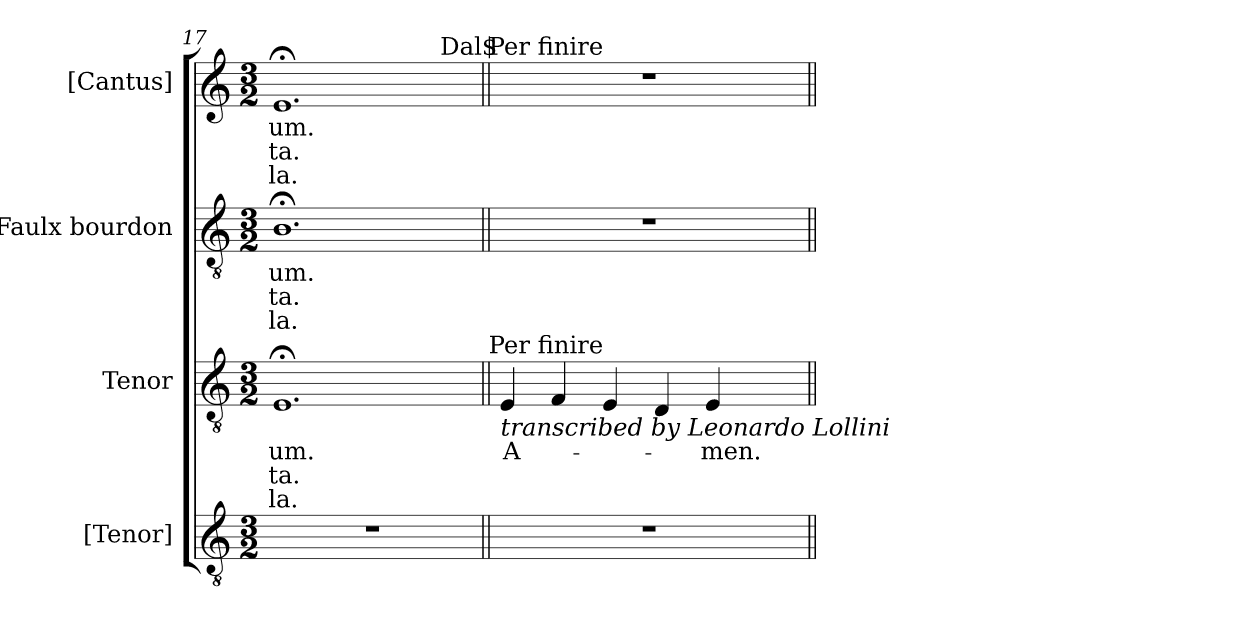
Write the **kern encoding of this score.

**kern	**kern	**text	**text	**text	**kern	**text	**text	**text	**kern	**text	**text	**text
*part4	*part3	*part3	*part3	*part3	*part2	*part2	*part2	*part2	*part1	*part1	*part1	*part1
*staff4	*staff3	*staff3	*staff3	*staff3	*staff2	*staff2	*staff2	*staff2	*staff1	*staff1	*staff1	*staff1
*I"[Tenor]	*I"Tenor	*	*	*	*I"Faulx bourdon	*	*	*	*I"[Cantus]	*	*	*
*I'T.	*I'T.	*	*	*	*	*	*	*	*I'A.	*	*	*
*clefGv2	*clefGv2	*	*	*	*clefGv2	*	*	*	*clefG2	*	*	*
*ITrd7c12	*ITrd7c12	*	*	*	*ITrd7c12	*	*	*	*	*	*	*
*k[]	*k[]	*	*	*	*k[]	*	*	*	*k[]	*	*	*
*C:	*C:	*	*	*	*C:	*	*	*	*C:	*	*	*
*M3/2	*M3/2	*	*	*	*M3/2	*	*	*	*M3/2	*	*	*
=17	=17	=17	=17	=17	=17	=17	=17	=17	=17	=17	=17	=17
!LO:N:vis=1	!	!	!	!	!	!	!	!	!	!	!	!
!	!	!LO:LY:b:color=#000000	!LO:LY:b:color=#000000	!LO:LY:b:color=#000000	!	!	!	!	!	!	!	!
!	!	!	!	!	!	!LO:LY:b:color=#000000	!LO:LY:b:color=#000000	!LO:LY:b:color=#000000	!	!	!	!
!	!	!	!	!	!	!	!	!	!	!LO:LY:b:color=#000000	!LO:LY:b:color=#000000	!LO:LY:b:color=#000000
*	*	*	*	*	*	*	*	*	*^	*	*	*
1.r	1.EE;i	-um.	-ta.	-la.	1.BB;i	-um.	-ta.	-la.	1.e;i	1ryy	-um.	-ta.	-la.
.	.	.	.	.	.	.	.	.	.	4ryy	.	.	.
.	.	.	.	.	.	.	.	.	.	8ryy	.	.	.
.	.	.	.	.	.	.	.	.	.	16ryy	.	.	.
.	.	.	.	.	.	.	.	.	.	32ryy	.	.	.
.	.	.	.	.	.	.	.	.	.	64ryy	.	.	.
.	.	.	.	.	.	.	.	.	.	128...ryy	.	.	.
!	!	!	!	!	!	!	!	!	!	!LO:TX:a:rj:t=Dal	!	!	!
!	!	!	!	!	!	!	!	!	!	!LO:TX:t=$	!	!	!
.	.	.	.	.	.	.	.	.	.	1024ryy	.	.	.
=18||	=18||	=18||	=18||	=18||	=18||	=18||	=18||	=18||	=18||	=18||	=18||	=18||	=18||
*	*	*	*	*	*stria0	*	*	*	*stria0	*	*	*	*
!LO:N:vis=1	!	!	!	!	!	!	!	!	!	!	!	!	!
!	!LO:TX:b:i:t=transcribed by Leonardo Lollini	!	!	!	!	!	!	!	!	!	!	!	!
!	!	!LO:LY:b:color=#000000	!	!	!LO:N:vis=1	!	!	!	!LO:N:vis=1	!	!	!	!
1.r	4EEi/	A-	.	.	1.r	.	.	.	1.r	2ryy	.	.	.
.	4FFi/	.	.	.	.	.	.	.	.	.	.	.	.
!	!	!	!	!	!	!	!	!	!	!LO:TX:a:rj:t=Per finire	!	!	!
!	!LO:TX:a:rj:t=Per finire	!	!	!	!	!	!	!	!	!	!	!	!
.	4EEi/	.	.	.	.	.	.	.	.	1ryy	.	.	.
.	4DDi/	.	.	.	.	.	.	.	.	.	.	.	.
!	!	!LO:LY:b:color=#000000	!	!	!	!	!	!	!	!	!	!	!
.	4EEi/	-men.	.	.	.	.	.	.	.	.	.	.	.
.	4ryy	.	.	.	.	.	.	.	.	.	.	.	.
*	*	*	*	*	*	*	*	*	*v	*v	*	*	*
=||	=||	=||	=||	=||	=||	=||	=||	=||	=||	=||	=||	=||
*-	*-	*-	*-	*-	*-	*-	*-	*-	*-	*-	*-	*-
